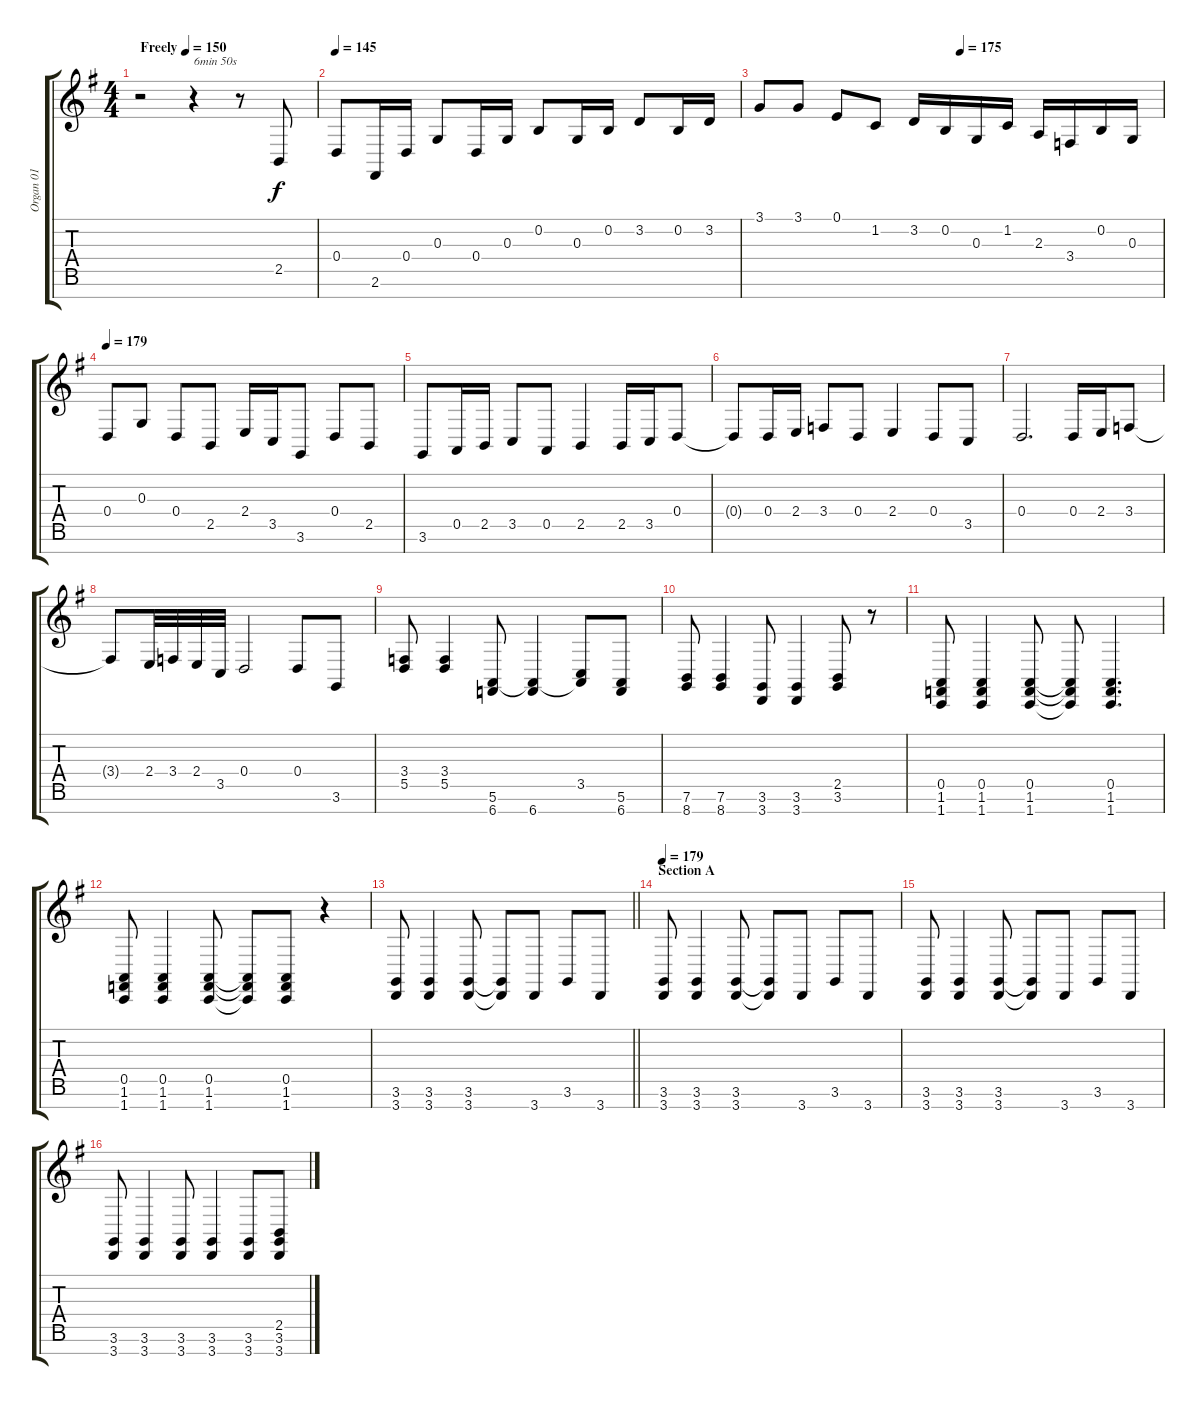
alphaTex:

\track ("Organ 01" "Organ 01") {instrument drawbarorgan}
\staff {score tabs}
\tuning (E4 B3 G3 D3 A2 E2 B1) {hide}
\ts (4 4)
\tempo (150 "Freely")
\clef g2
\ks g
r.2{dy f instrument drawbarorgan} r.4{txt "6min 50s"} r.8 2.5.8 |
\tempo 145
0.4.8 2.6.16 0.4.16 0.3.8 0.4.16 0.3.16 0.2.8 0.3.16 0.2.16 3.2.8 0.2.16 3.2.16 |
\tempo (175 0.5)
3.1.8 3.1.8 0.1.8 1.2.8 3.2.16 0.2.16 0.3.16 1.2.16 2.3.16 3.4.16 0.2.16 0.3.16 |
\tempo 179
0.4.8 0.3.8 0.4.8 2.5.8 2.4.16 3.5.16 3.6.8 0.4.8 2.5.8 |
3.6.8 0.5.16 2.5.16 3.5.8 0.5.8 2.5.4 2.5.16 3.5.16 0.4.8 |
0.4{t}.8 0.4.16 2.4.16 3.4.8 0.4.8 2.4.4 0.4.8 3.5.8 |
0.4.2{d} 0.4.16 2.4.16 3.4.8 |
3.4{t}.8 2.4.32 3.4.32 2.4.32 3.5.32 0.4.2 0.4.8 3.6.8 |
(3.4 5.5).8 (3.4 5.5).4 (5.6 6.7).8 (5.6{t} 6.7).4 (3.5 5.6{t}).8 (5.6 6.7).8 |
(7.6 8.7).8 (7.6 8.7).4 (3.6 3.7).8 (3.6 3.7).4 (2.5 3.6).8 r.8 |
(0.5 1.6 1.7).8 (0.5 1.6 1.7).4 (0.5 1.6 1.7).8 (0.5{t} 1.6{t} 1.7{t}).8 (0.5 1.6 1.7).4{d} |
(0.5 1.6 1.7).8 (0.5 1.6 1.7).4 (0.5 1.6 1.7).8 (0.5{t} 1.6{t} 1.7{t}).8 (0.5 1.6 1.7).8 r.4 |
\barLineRight lightlight
(3.6 3.7).8 (3.6 3.7).4 (3.6 3.7).8 (3.6{t} 3.7{t}).8 3.7.8 3.6.8 3.7.8 |
\section ("" "Section A")
\tempo 179
(3.6 3.7).8 (3.6 3.7).4 (3.6 3.7).8 (3.6{t} 3.7{t}).8 3.7.8 3.6.8 3.7.8 |
(3.6 3.7).8 (3.6 3.7).4 (3.6 3.7).8 (3.6{t} 3.7{t}).8 3.7.8 3.6.8 3.7.8 |
(3.6 3.7).8 (3.6 3.7).4 (3.6 3.7).8 (3.6 3.7).4 (3.6 3.7).8 (2.5 3.6 3.7).8
